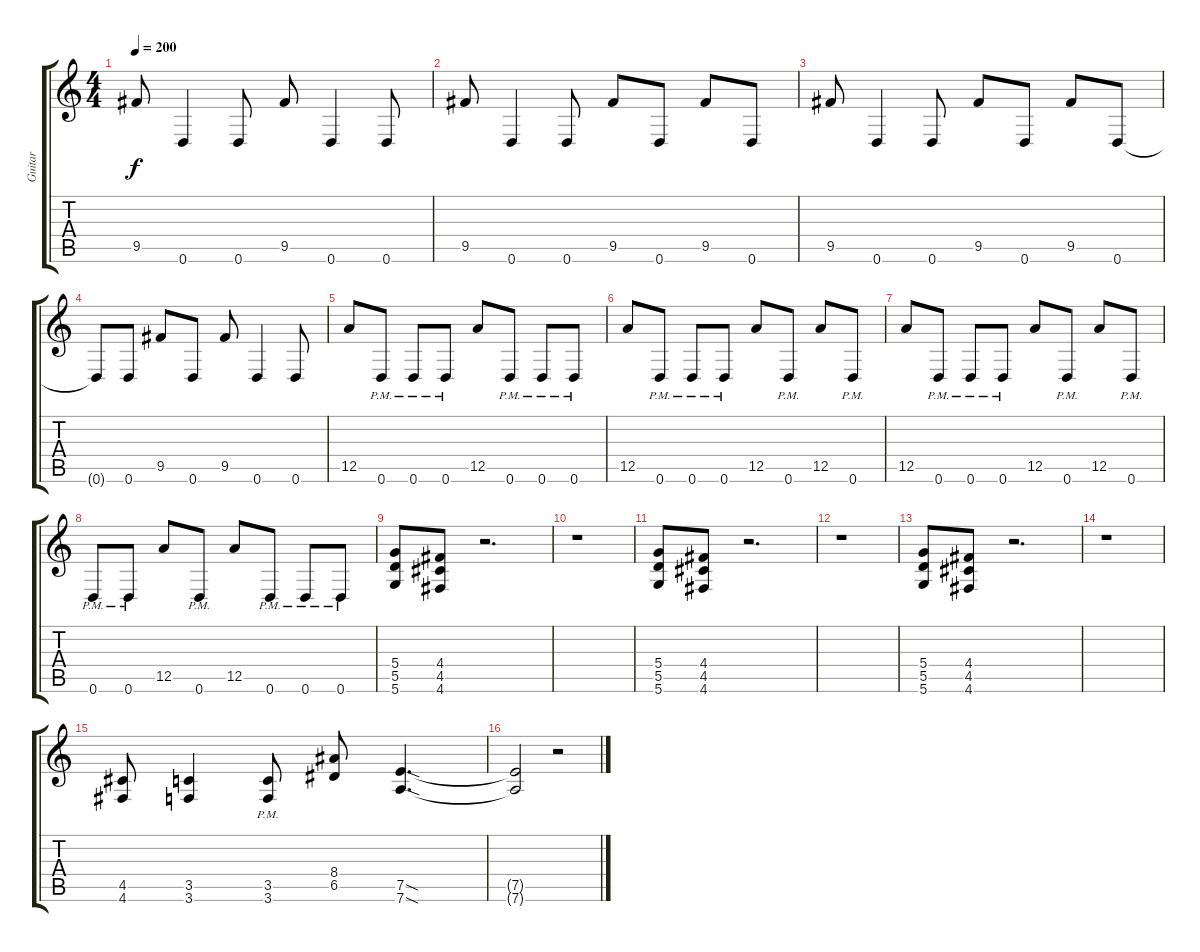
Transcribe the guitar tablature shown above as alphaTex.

\track ("Guitar " "Guitar ") {instrument overdrivenguitar}
\staff {score tabs}
\tuning (E4 B3 G3 D3 A2 D2) {hide}
\ts (4 4)
\tempo 200
\clef g2
\ks c
9.5.8{dy f} 0.6.4 0.6.8 9.5.8 0.6.4 0.6.8 |
9.5.8 0.6.4 0.6.8 9.5.8 0.6.8 9.5.8 0.6.8 |
9.5.8 0.6.4 0.6.8 9.5.8 0.6.8 9.5.8 0.6.8 |
0.6{t}.8 0.6.8 9.5.8 0.6.8 9.5.8 0.6.4 0.6.8 |
12.5.8 0.6{pm}.8 0.6{pm}.8 0.6{pm}.8 12.5.8 0.6{pm}.8 0.6{pm}.8 0.6{pm}.8 |
12.5.8 0.6{pm}.8 0.6{pm}.8 0.6{pm}.8 12.5.8 0.6{pm}.8 12.5.8 0.6{pm}.8 |
12.5.8 0.6{pm}.8 0.6{pm}.8 0.6{pm}.8 12.5.8 0.6{pm}.8 12.5.8 0.6{pm}.8 |
0.6{pm}.8 0.6{pm}.8 12.5.8 0.6{pm}.8 12.5.8 0.6{pm}.8 0.6{pm}.8 0.6{pm}.8 |
(5.4 5.5 5.6).8 (4.4 4.5 4.6).8 r.2{d} |
r.1 |
(5.4 5.5 5.6).8 (4.4 4.5 4.6).8 r.2{d} |
r.1 |
(5.4 5.5 5.6).8 (4.4 4.5 4.6).8 r.2{d} |
r.1 |
(4.5 4.6).8 (3.5 3.6).4 (3.5{pm} 3.6{pm}).8 (8.4 6.5).8 (7.5{sod} 7.6{sod}).4{d} |
(7.5{t} 7.6{t}).2 r.2
